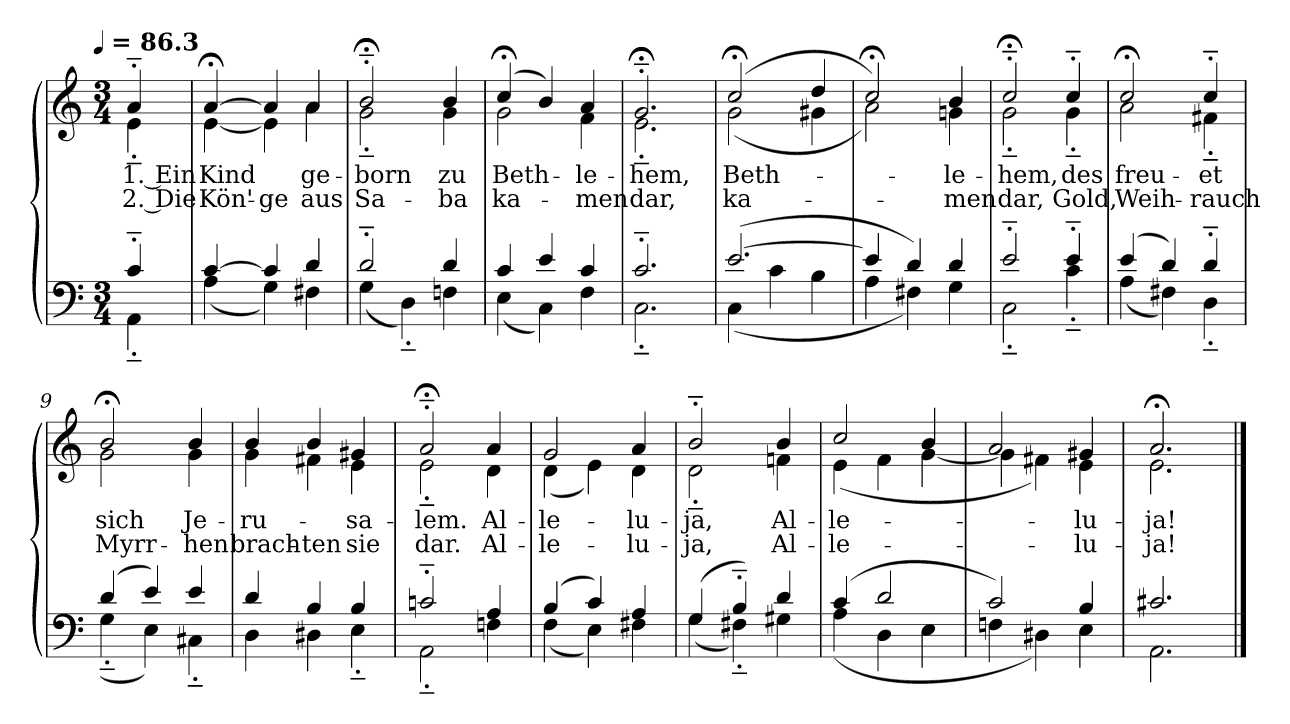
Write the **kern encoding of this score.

**kern	**kern	**text	**text	**dynam
*part1	*part1	*part1	*part1	*part1
*staff2	*staff1	*staff1	*staff1	*staff1/2
*clefF4	*clefG2	*	*	*
!!LO:TX:omd:t=[quarter] = 86.3
*M3/4	*M3/4	*	*	*
*MM86	*MM86	*	*	*
=	=	=	=	=
*^	*^	*	*	*
4c'~	4AA'~	4a'~	4e'~	1. Ein	2. Die	.
=1	=1	=1	=1	=1	=1	=1
*	*	*MM87	*	*	*	*
[4c	(4A	[4a;<	[4e	Kind	Kön'-	.
4c]	4G)	4a]	4e]	.	-ge	♩ = 87.55
4d	4F#X	4a	4a	ge-	aus	♩ = 90
=2	=2	=2	=2	=2	=2	=2
*	*	*MM89	*	*	*	*
2d'~	(4G	2b;<'~	2g'~	-born	Sa-	.
.	4D'~)	.	.	.	.	.
4d	4Fn	4b	4g	zu	-ba	♩ = 85.
=3	=3	=3	=3	=3	=3	=3
4c	(4E	(4cc;<	2g	Beth-	ka-	.
4e	4C)	4b)	.	.	.	.
4c	4F	4a	4f	-le-	-men	♩ = 83
=4	=4	=4	=4	=4	=4	=4
*	*	*MM88	*	*	*	*
2.c'~	2.C'~	2.g;<'~	2.e'~	-hem,	dar,	.
=5	=5	=5	=5	=5	=5	=5
*	*	*MM86	*	*	*	*
([2.e	(4C	(2cc;<	(2g	Beth-	ka-	.
.	4c	.	.	.	.	.
.	4B	4dd	4g#X	.	.	.
=6	=6	=6	=6	=6	=6	=6
4e]	4A	2cc;<)	2a)	.	.	.
4d)	4F#X)	.	.	.	.	.
4d	4G	4b	4gn	-le-	-men	♩ = 77.2
=7	=7	=7	=7	=7	=7	=7
*	*	*MM75	*	*	*	*
2e'~	2C'~	2cc;<'~	2g'~	-hem,	dar,	.
4e'~	4c'~	4cc'~	4g'~	des	Gold,	♩ = 82
=8	=8	=8	=8	=8	=8	=8
*	*	*MM87	*	*	*	*
(4e	(4A	2cc;<	2a	freu-	Weih-	.
4d)	4F#X)	.	.	.	.	.
4d'~	4D'~	4cc'~	4f#X'~	-et	-rauch	♩ = 85.27
!!LO:LB:g=z	!!
=9	=9	=9	=9	=9	=9	=9
*	*	*MM88	*	*	*	*
(4d	(4G'~	2b;<	2g	sich	Myrr-	.
4e)	4E)	.	.	.	.	.
4e	4C#X'~	4b	4g	Je-	-hen	♩ = 84
=10	=10	=10	=10	=10	=10	=10
*	*	*MM81	*	*	*	*
4d	4D	4b	4g	-ru-	brach-	.
4B	4D#X	4b	4f#X	.	-ten	♩ = 80
4B	4E'~	4g#X	4e	-sa-	sie	♩ = 75.78
=11	=11	=11	=11	=11	=11	=11
2cn'~	2AA'~	2a;<'~	2e'~	-lem.	dar.	.
4A	4Fn	4a	4d	Al-	Al-	♩ = 81
=12	=12	=12	=12	=12	=12	=12
*	*	*MM81	*	*	*	*
(4B	(4F	2g	(4d	le-	-le-	.
4c)	4E)	.	4e)	.	.	.
4A	4F#X	4a	4d	-lu-	-lu-	♩ = 80
=13	=13	=13	=13	=13	=13	=13
*	*	*MM78	*	*	*	*
(4G	(4G	2b'~	2d'~	-ja,	-ja,	.
4B'~)	4F#X'~)	.	.	.	.	.
4d	4G#X	4b	4fn	Al-	Al-	♩ = 77
=14	=14	=14	=14	=14	=14	=14
*	*	*MM78	*	*	*	*
(4c	(4A	2cc	(4e	le-	-le-	.
2d	4D	.	4f	.	.	.
.	4E	4b	[4g	.	.	.
=15	=15	=15	=15	=15	=15	=15
*	*	*MM74	*	*	*	*
2c)	4Fn	2a	4g]	.	.	.
.	4D#X)	.	4f#X)	.	.	.
4B	4E	4g#X	4e	lu-	-lu-	♩ = 61
=16	=16	=16	=16	=16	=16	=16
2.c#X	2.AA	2.a;<	2.e	-ja!	-ja!	.
*v	*v	*	*	*	*	*
*	*v	*v	*	*	*
==	==	==	==	==
*-	*-	*-	*-	*-
